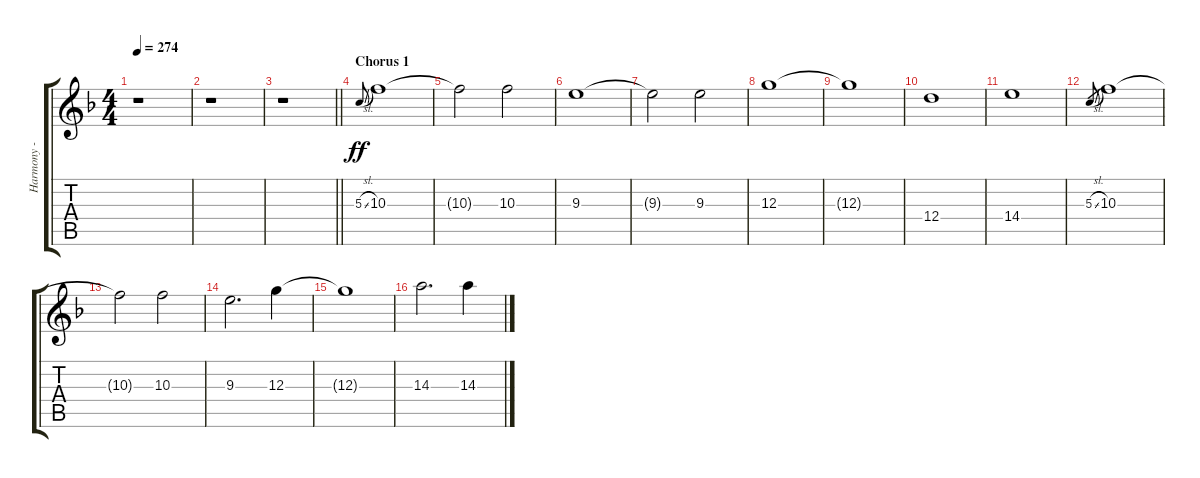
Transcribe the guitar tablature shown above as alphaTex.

\track ("Harmony - right" "Harmony - ") {instrument distortionguitar}
\staff {score tabs}
\tuning (E4 B3 G3 D3 A2 E2) {hide}
\ts (4 4)
\tempo 274
\clef g2
\ks dminor
r.1{dy ff} |
r.1 |
\barLineRight lightlight
r.1 |
\section ("" "Chorus 1")
5.3{sl}.8{gr onbeat} 10.3.1 |
10.3{t}.2 10.3.2 |
9.3.1 |
9.3{t}.2 9.3.2 |
12.3.1 |
12.3{t}.1 |
12.4.1 |
14.4.1 |
5.3{sl}.8{gr} 10.3.1 |
10.3{t}.2 10.3.2 |
9.3.2{d} 12.3.4 |
12.3{t}.1 |
14.3.2{d} 14.3.4
